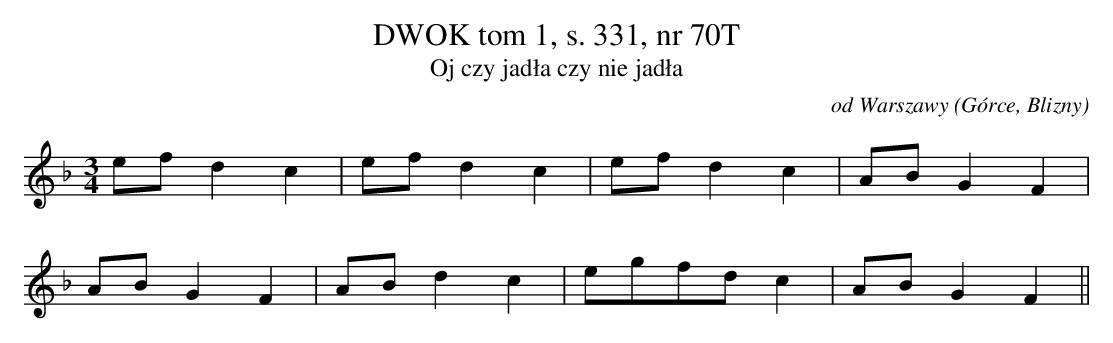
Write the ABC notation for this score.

X:1
T: DWOK tom 1, s. 331, nr 70T
T: Oj czy jadła czy nie jadła
O: od Warszawy (Górce, Blizny)
M: 3/4
L: 1/8
K: F
efd2c2 | efd2c2 | efd2c2 | ABG2F2 |
ABG2F2 | ABd2c2 | egfdc2 | ABG2F2||
